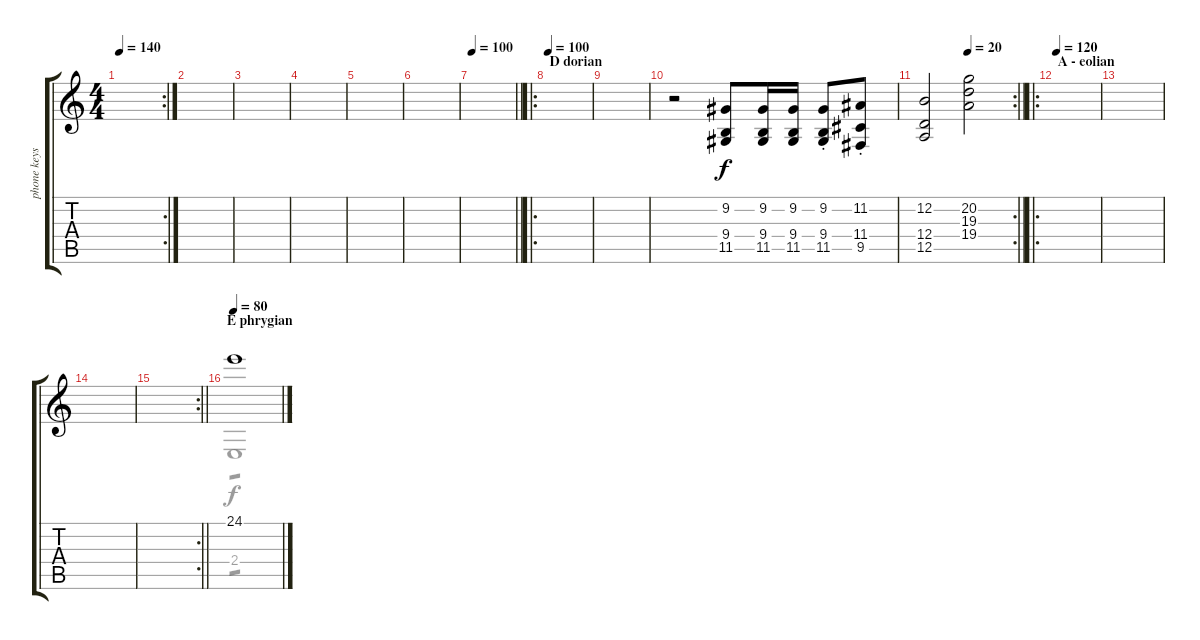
\track ("phone keys" "phone keys") {instrument pad3polysynth}
\staff {score tabs}
\tuning (E4 B3 G3 D3 A2 E2) {hide}
\voice
\rc 2
\ts (4 4)
\tempo 140
\clef g2
\ks c
|
|
|
|
|
|
\tempo 100
\barLineRight lightlight
|
\ro
\section ("" "D dorian")
\tempo 100
|
|
r.2{instrument brasssection} (9.2 9.4 11.5).8 (9.2 9.4 11.5).16 (9.2 9.4 11.5).16 (9.2{st} 9.4{st} 11.5{st}).8 (11.2{st} 11.4{st} 9.5{st}).8 |
\rc 2
\tempo (20 0.5)
\barLineRight lightlight
(12.2 12.4 12.5).2 (20.2 19.3 19.4).2 |
\ro
\section ("" "A - eolian")
\tempo 120
|
|
|
\rc 2
\barLineRight lightlight
|
\section ("" "E phrygian")
\tempo 80
24.1.1{volume 8 instrument stringensemble1}
\voice
\clef g2
\ottava regular
\simile none
\ks c
|
|
|
|
|
|
\barLineRight lightlight
|
|
|
|
\barLineRight lightlight
|
|
|
|
\barLineRight lightlight
|
2.4.1{tp 1}
